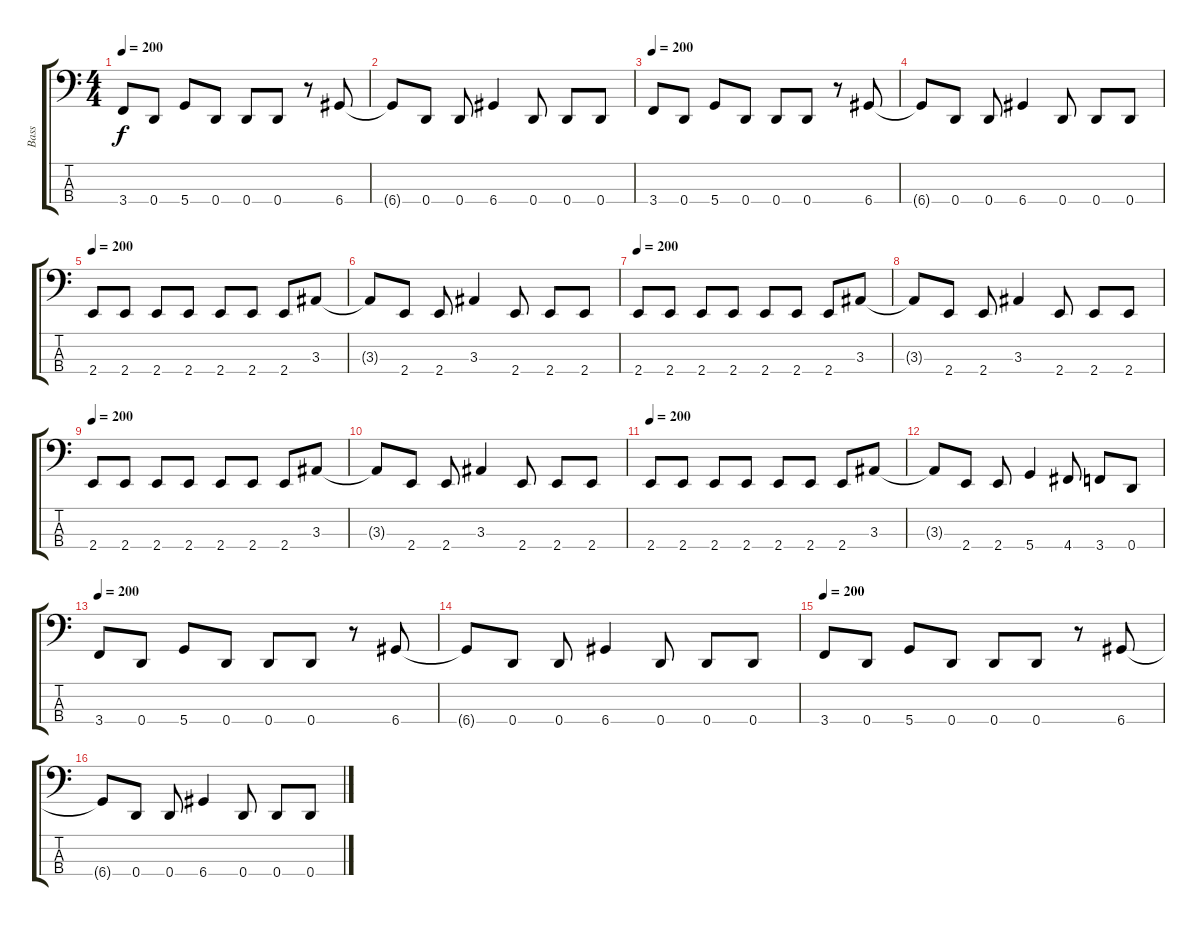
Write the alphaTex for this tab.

\track ("Bass" "Bass") {instrument electricbassfinger}
\staff {score tabs}
\tuning (F2 C2 G1 D1) {hide}
\ts (4 4)
\tempo 200
\clef f4
\ks c
3.4.8{dy f} 0.4.8 5.4.8 0.4.8 0.4.8 0.4.8 r.8 6.4.8 |
6.4{t}.8 0.4.8 0.4.8 6.4.4 0.4.8 0.4.8 0.4.8 |
\tempo 200
3.4.8 0.4.8 5.4.8 0.4.8 0.4.8 0.4.8 r.8 6.4.8 |
6.4{t}.8 0.4.8 0.4.8 6.4.4 0.4.8 0.4.8 0.4.8 |
\tempo 200
2.4.8 2.4.8 2.4.8 2.4.8 2.4.8 2.4.8 2.4.8 3.3.8 |
3.3{t}.8 2.4.8 2.4.8 3.3.4 2.4.8 2.4.8 2.4.8 |
\tempo 200
2.4.8 2.4.8 2.4.8 2.4.8 2.4.8 2.4.8 2.4.8 3.3.8 |
3.3{t}.8 2.4.8 2.4.8 3.3.4 2.4.8 2.4.8 2.4.8 |
\tempo 200
2.4.8 2.4.8 2.4.8 2.4.8 2.4.8 2.4.8 2.4.8 3.3.8 |
3.3{t}.8 2.4.8 2.4.8 3.3.4 2.4.8 2.4.8 2.4.8 |
\tempo 200
2.4.8 2.4.8 2.4.8 2.4.8 2.4.8 2.4.8 2.4.8 3.3.8 |
3.3{t}.8 2.4.8 2.4.8 5.4.4 4.4.8 3.4.8 0.4.8 |
\tempo 200
3.4.8 0.4.8 5.4.8 0.4.8 0.4.8 0.4.8 r.8 6.4.8 |
6.4{t}.8 0.4.8 0.4.8 6.4.4 0.4.8 0.4.8 0.4.8 |
\tempo 200
3.4.8 0.4.8 5.4.8 0.4.8 0.4.8 0.4.8 r.8 6.4.8 |
6.4{t}.8 0.4.8 0.4.8 6.4.4 0.4.8 0.4.8 0.4.8
